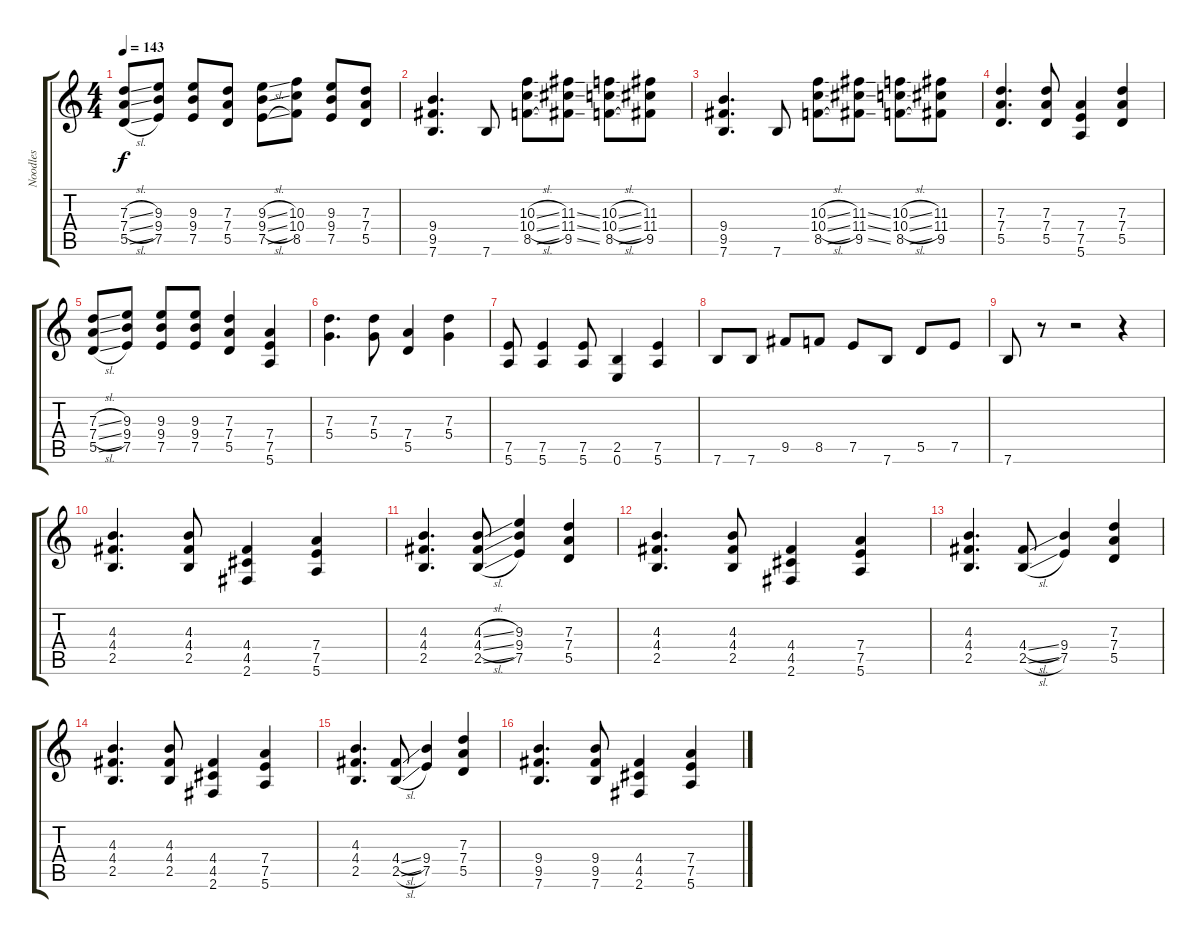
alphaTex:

\track ("Noodles" "Noodles") {instrument overdrivenguitar}
\staff {score tabs}
\tuning (E4 B3 G3 D3 A2 E2) {hide}
\ts (4 4)
\tempo 143
\clef g2
\ks c
(7.3{sl} 7.4{sl} 5.5{sl}).8{dy f} (9.3 9.4 7.5).8 (9.3 9.4 7.5).8 (7.3 7.4 5.5).8 (9.3{sl} 9.4{sl} 7.5{sl}).8 (10.3 10.4 8.5).8 (9.3 9.4 7.5).8 (7.3 7.4 5.5).8 |
(9.4 9.5 7.6).4{d} 7.6.8 (10.3{sl} 10.4{sl} 8.5{sl}).8 (11.3{ss} 11.4{ss} 9.5{ss}).8 (10.3{sl} 10.4{sl} 8.5{sl}).8 (11.3 11.4 9.5).8 |
(9.4 9.5 7.6).4{d} 7.6.8 (10.3{sl} 10.4{sl} 8.5{sl}).8 (11.3{ss} 11.4{ss} 9.5{ss}).8 (10.3{sl} 10.4{sl} 8.5{sl}).8 (11.3 11.4 9.5).8 |
(7.3 7.4 5.5).4{d} (7.3 7.4 5.5).8 (7.4 7.5 5.6).4 (7.3 7.4 5.5).4 |
(7.3{sl} 7.4{sl} 5.5{sl}).8 (9.3 9.4 7.5).8 (9.3 9.4 7.5).8 (9.3 9.4 7.5).8 (7.3 7.4 5.5).4 (7.4 7.5 5.6).4 |
(7.3 5.4).4{d} (7.3 5.4).8 (7.4 5.5).4 (7.3 5.4).4 |
(7.5 5.6).8 (7.5 5.6).4 (7.5 5.6).8 (2.5 0.6).4 (7.5 5.6).4 |
7.6.8 7.6.8 9.5.8 8.5.8 7.5.8 7.6.8 5.5.8 7.5.8 |
7.6.8 r.8 r.2 r.4 |
(4.3 4.4 2.5).4{d} (4.3 4.4 2.5).8 (4.4 4.5 2.6).4 (7.4 7.5 5.6).4 |
(4.3 4.4 2.5).4{d} (4.3{sl} 4.4{sl} 2.5{sl}).8 (9.3 9.4 7.5).4 (7.3 7.4 5.5).4 |
(4.3 4.4 2.5).4{d} (4.3 4.4 2.5).8 (4.4 4.5 2.6).4 (7.4 7.5 5.6).4 |
(4.3 4.4 2.5).4{d} (4.4{sl} 2.5{sl}).8 (9.4 7.5).4 (7.3 7.4 5.5).4 |
(4.3 4.4 2.5).4{d} (4.3 4.4 2.5).8 (4.4 4.5 2.6).4 (7.4 7.5 5.6).4 |
(4.3 4.4 2.5).4{d} (4.4{sl} 2.5{sl}).8 (9.4 7.5).4 (7.3 7.4 5.5).4 |
(9.4 9.5 7.6).4{d} (9.4 9.5 7.6).8 (4.4 4.5 2.6).4 (7.4 7.5 5.6).4
